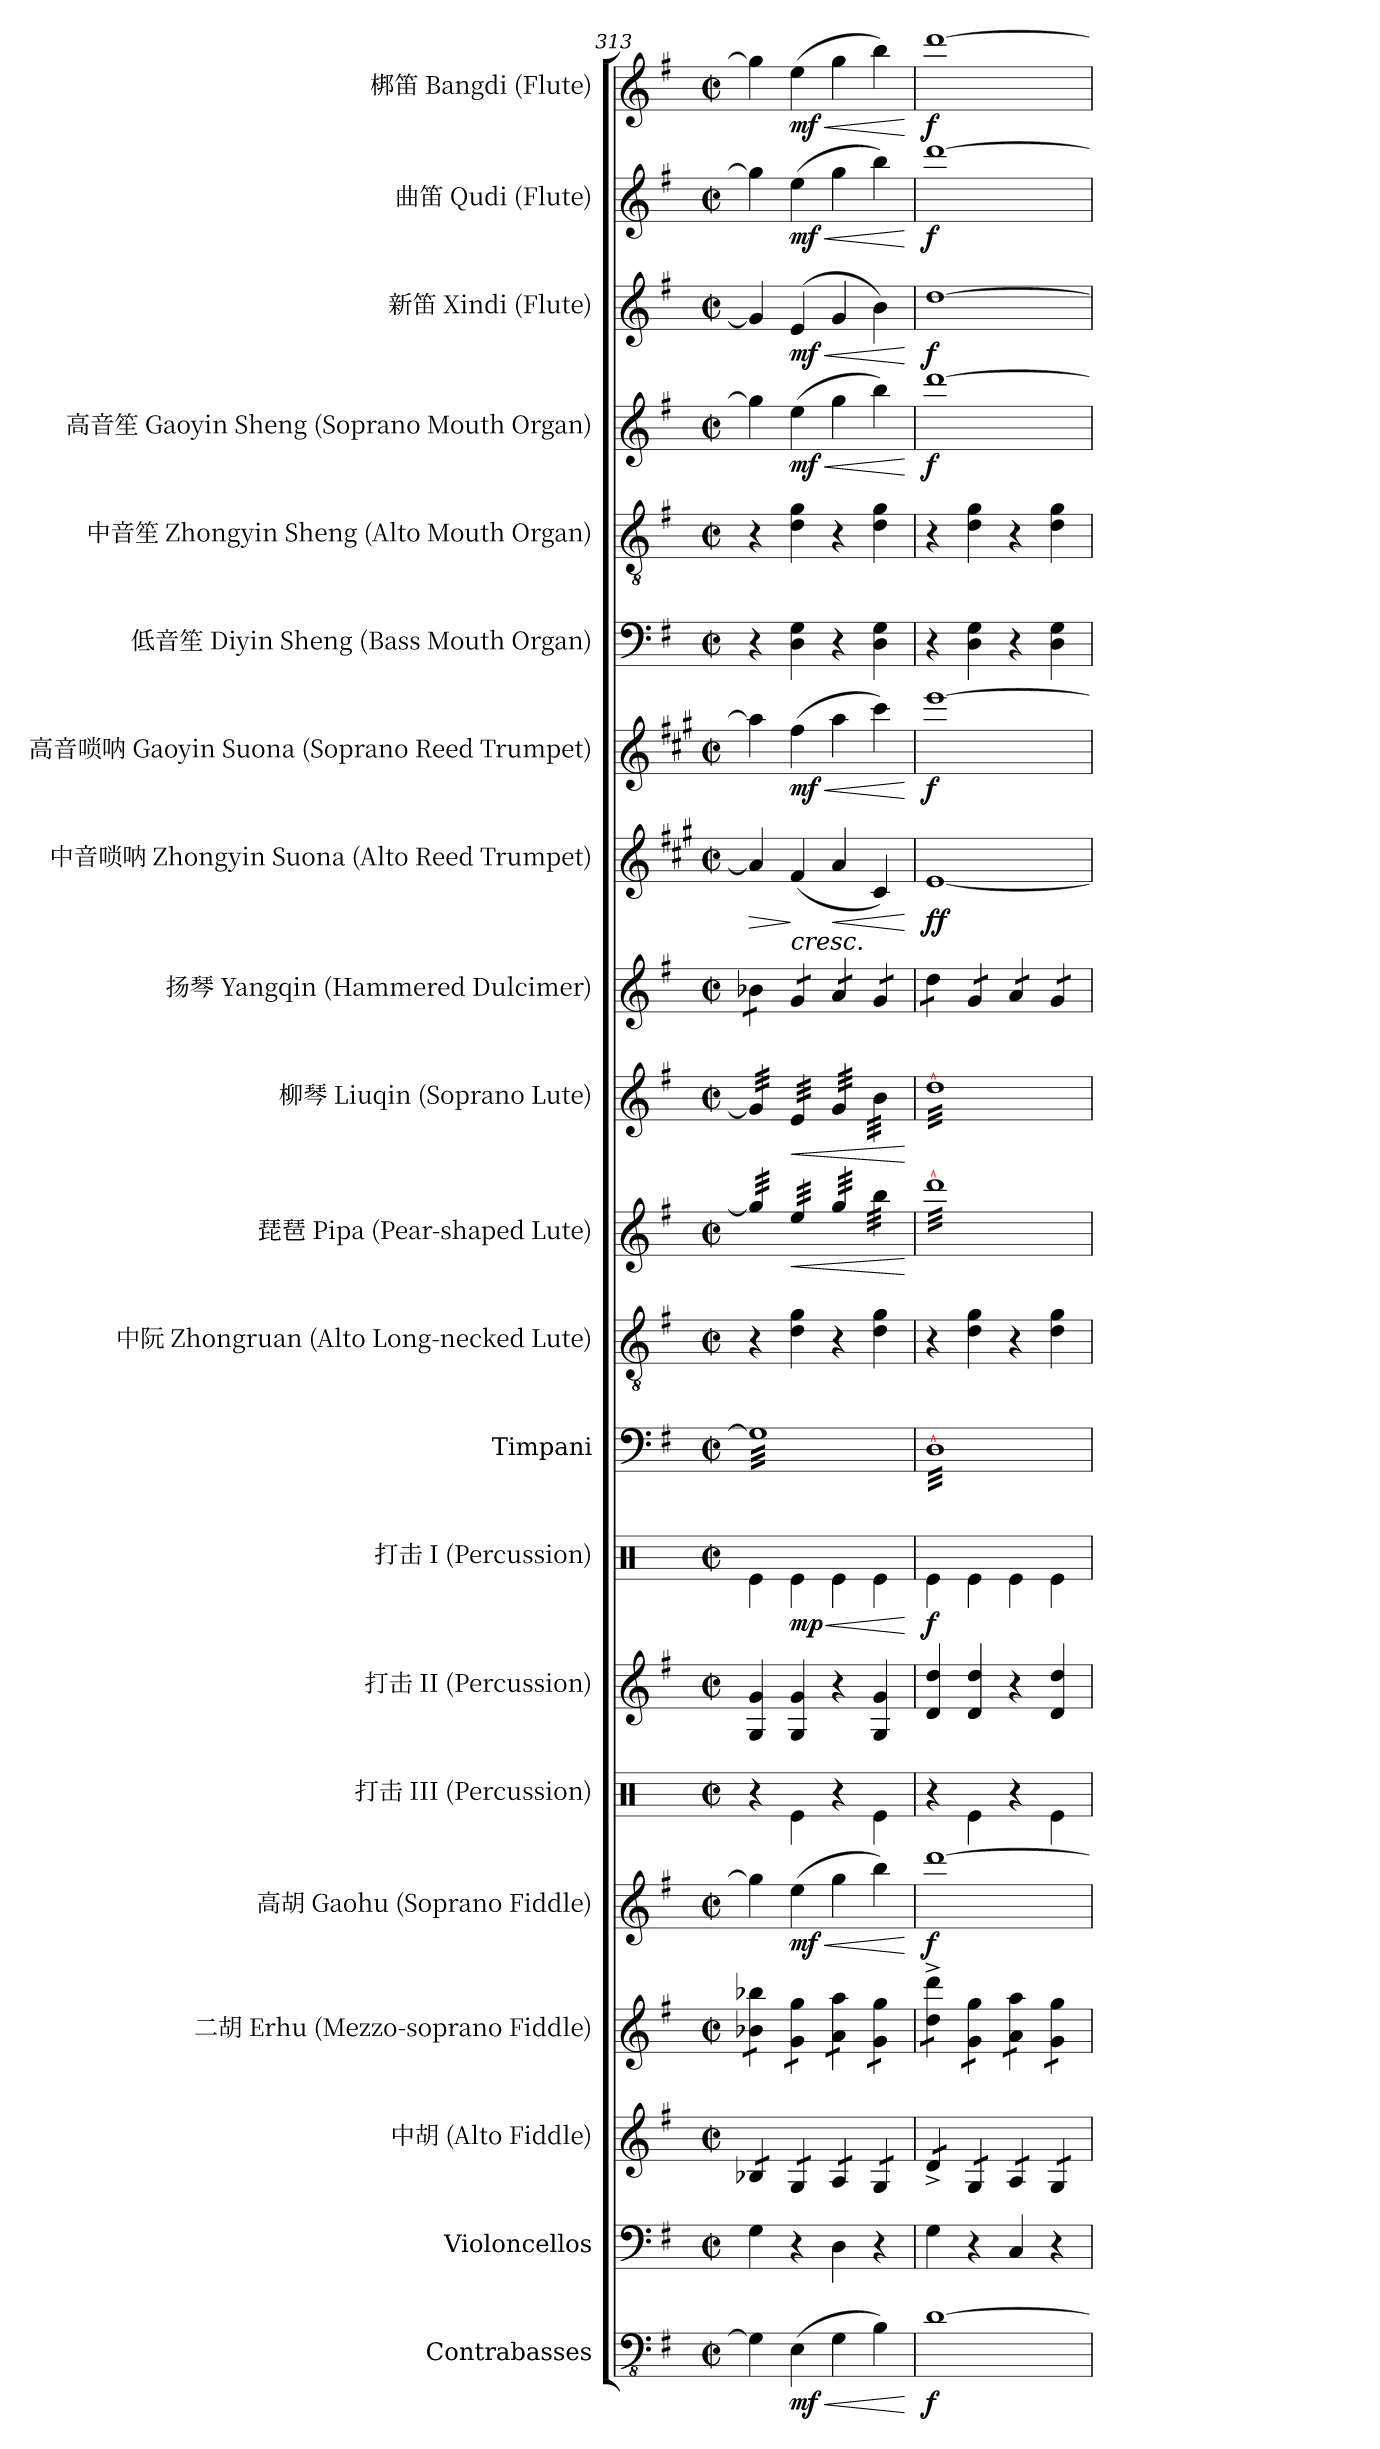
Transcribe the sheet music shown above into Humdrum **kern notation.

**kern	**dynam	**kern	**kern	**kern	**kern	**dynam	**kern	**kern	**kern	**dynam	**kern	**kern	**kern	**dynam	**kern	**dynam	**kern	**kern	**dynam	**kern	**dynam	**kern	**kern	**kern	**dynam	**kern	**dynam	**kern	**dynam	**kern	**dynam
*part21	*part21	*part20	*part19	*part18	*part17	*part17	*part16	*part15	*part14	*part14	*part13	*part12	*part11	*part11	*part10	*part10	*part9	*part8	*part8	*part7	*part7	*part6	*part5	*part4	*part4	*part3	*part3	*part2	*part2	*part1	*part1
*staff21	*staff21	*staff20	*staff19	*staff18	*staff17	*staff17	*staff16	*staff15	*staff14	*staff14	*staff13	*staff12	*staff11	*staff11	*staff10	*staff10	*staff9	*staff8	*staff8	*staff7	*staff7	*staff6	*staff5	*staff4	*staff4	*staff3	*staff3	*staff2	*staff2	*staff1	*staff1
*I"Contrabasses	*	*I"Violoncellos	*I"中胡 (Alto Fiddle)	*I"二胡 Erhu (Mezzo-soprano Fiddle)	*I"高胡 Gaohu (Soprano Fiddle)	*	*I"打击 III (Percussion)	*I"打击 II (Percussion)	*I"打击 I (Percussion)	*	*I"Timpani	*I"中阮 Zhongruan (Alto Long-necked Lute)	*I"琵琶 Pipa (Pear-shaped Lute)	*	*I"柳琴 Liuqin (Soprano Lute)	*	*I"扬琴 Yangqin  (Hammered Dulcimer)	*I"中音唢呐 Zhongyin Suona (Alto Reed Trumpet)	*	*I"高音唢呐 Gaoyin Suona (Soprano Reed Trumpet)	*	*I"低音笙 Diyin Sheng (Bass Mouth Organ)	*I"中音笙 Zhongyin Sheng (Alto Mouth Organ)	*I"高音笙 Gaoyin Sheng (Soprano Mouth Organ)	*	*I"新笛 Xindi (Flute)	*	*I"曲笛 Qudi (Flute)	*	*I"梆笛 Bangdi (Flute)	*
*I'Cbs.	*	*I'Vcs.	*	*	*	*	*I'打击 III	*I'打击 II	*I'打击 I	*	*I'Timp.	*	*	*	*	*	*	*	*	*	*	*	*	*	*	*	*	*	*	*	*
*clefFv4	*	*clefF4	*clefG2	*clefG2	*clefG2	*	*clefX	*clefG2	*clefX	*	*clefF4	*clefGv2	*clefG2	*	*clefG2	*	*clefG2	*clefG2	*	*clefG2	*	*clefF4	*clefGv2	*clefG2	*	*clefG2	*	*clefG2	*	*clefG2	*
*	*	*	*	*	*	*	*	*	*	*	*	*	*ITrd7c12	*	*	*	*	*ITrd1c2	*	*ITrd1c2	*	*	*	*	*	*	*	*	*	*	*
*k[f#]	*	*k[f#]	*k[f#]	*k[f#]	*k[f#]	*	*k[]	*k[f#]	*k[]	*	*k[f#]	*k[f#]	*k[f#]	*	*k[f#]	*	*k[f#]	*k[f#]	*	*k[f#]	*	*k[f#]	*k[f#]	*k[f#]	*	*k[f#]	*	*k[f#]	*	*k[f#]	*
*M2/2	*	*M2/2	*M2/2	*M2/2	*M2/2	*	*M2/2	*M2/2	*M2/2	*	*M2/2	*M2/2	*M2/2	*	*M2/2	*	*M2/2	*M2/2	*	*M2/2	*	*M2/2	*M2/2	*M2/2	*	*M2/2	*	*M2/2	*	*M2/2	*
*met(c|)	*	*met(c|)	*met(c|)	*met(c|)	*met(c|)	*	*met(c|)	*met(c|)	*met(c|)	*	*met(c|)	*met(c|)	*met(c|)	*	*met(c|)	*	*met(c|)	*met(c|)	*	*met(c|)	*	*met(c|)	*met(c|)	*met(c|)	*	*met(c|)	*	*met(c|)	*	*met(c|)	*
=313	=313	=313	=313	=313	=313	=313	=313	=313	=313	=313	=313	=313	=313	=313	=313	=313	=313	=313	=313	=313	=313	=313	=313	=313	=313	=313	=313	=313	=313	=313	=313
!	!	!	!	!	!	!	!	!	!	!	!	!	!	!	!	!	!	!	!LO:HP:b	!	!	!	!	!	!	!	!	!	!	!	!
*	*	*	*tremolo	*	*	*	*	*	*	*	*	*	*	*	*	*	*	*	*	*	*	*	*	*	*	*	*	*	*	*	*
*	*	*	*	*tremolo	*	*	*	*	*	*	*	*	*	*	*	*	*	*	*	*	*	*	*	*	*	*	*	*	*	*	*
*	*	*	*	*	*	*	*	*	*	*	*tremolo	*	*	*	*	*	*	*	*	*	*	*	*	*	*	*	*	*	*	*	*
*	*	*	*	*	*	*	*	*	*	*	*	*	*tremolo	*	*	*	*	*	*	*	*	*	*	*	*	*	*	*	*	*	*
*	*	*	*	*	*	*	*	*	*	*	*	*	*	*	*tremolo	*	*	*	*	*	*	*	*	*	*	*	*	*	*	*	*
*	*	*	*	*	*	*	*	*	*	*	*	*	*	*	*	*	*tremolo	*	*	*	*	*	*	*	*	*	*	*	*	*	*
4GG\]	.	4G\	8B-X/L	8b-X\ 8bb-X\L	4gg\]	.	4r	4G/ 4g/	4Re\	.	32G]LLL	4r	32g/]LLL	.	32g/]LLL	.	8b-X\L	4g/]	>	4gg\]	.	4r	4r	4gg\]	.	4g/]	.	4gg\]	.	4gg\]	.
.	.	.	.	.	.	.	.	.	.	.	32G	.	32g/	.	32g/	.	.	.	.	.	.	.	.	.	.	.	.	.	.	.	.
.	.	.	.	.	.	.	.	.	.	.	32G	.	32g/	.	32g/	.	.	.	.	.	.	.	.	.	.	.	.	.	.	.	.
.	.	.	.	.	.	.	.	.	.	.	32G	.	32g/	.	32g/	.	.	.	.	.	.	.	.	.	.	.	.	.	.	.	.
.	.	.	8B-X/J	8b-X\ 8bb-X\J	.	.	.	.	.	.	32G	.	32g/	.	32g/	.	8b-X\J	.	.	.	.	.	.	.	.	.	.	.	.	.	.
.	.	.	.	.	.	.	.	.	.	.	32G	.	32g/	.	32g/	.	.	.	.	.	.	.	.	.	.	.	.	.	.	.	.
.	.	.	.	.	.	.	.	.	.	.	32G	.	32g/	.	32g/	.	.	.	.	.	.	.	.	.	.	.	.	.	.	.	.
.	.	.	.	.	.	.	.	.	.	.	32G	.	32g/JJJ	.	32g/JJJ	.	.	.	.	.	.	.	.	.	.	.	.	.	.	.	.
!	!LO:HP:b	!	!	!	!	!LO:HP:b	!	!	!	!LO:HP:b	!	!	!	!LO:HP:b	!	!LO:HP:b	!	!	!LO:HP:n=1:b	!	!LO:HP:b	!	!	!	!LO:HP:b	!	!LO:HP:b	!	!LO:HP:b	!	!LO:HP:b
!	!LO:DY:n=1:b	!	!	!	!	!LO:DY:n=1:b	!	!	!	!LO:DY:n=1:b	!	!	!	!	!	!	!	!	!LO:DY:n=1:b	!	!	!	!	!	!	!	!	!	!	!	!
!	!	!	!	!	!	!	!	!	!	!	!	!	!	!	!	!	!	!	!LO:DY:n=2:b	!	!LO:DY:n=1:b	!	!	!	!LO:DY:n=1:b	!	!LO:DY:n=1:b	!	!LO:DY:n=1:b	!	!LO:DY:n=1:b
(4EE\	< mf	4r	8G/L	8g\ 8gg\L	(4ee\	< mf	4Re\	4G/ 4g/	4Re\	< mp	32G	4d\ 4g\	(32e/LLL	<	(32e/LLL	<	8g/L	(4e/	] < mf mf	(4ee\	< mf	4D\ 4G\	4d\ 4g\	(4ee\	< mf	(4e/	< mf	(4ee\	< mf	(4ee\	< mf
.	.	.	.	.	.	.	.	.	.	.	32G	.	(32e/	.	(32e/	.	.	.	.	.	.	.	.	.	.	.	.	.	.	.	.
.	.	.	.	.	.	.	.	.	.	.	32G	.	(32e/	.	(32e/	.	.	.	.	.	.	.	.	.	.	.	.	.	.	.	.
.	.	.	.	.	.	.	.	.	.	.	32G	.	(32e/	.	(32e/	.	.	.	.	.	.	.	.	.	.	.	.	.	.	.	.
.	.	.	8G/J	8g\ 8gg\J	.	.	.	.	.	.	32G	.	(32e/	.	(32e/	.	8g/J	.	.	.	.	.	.	.	.	.	.	.	.	.	.
.	.	.	.	.	.	.	.	.	.	.	32G	.	(32e/	.	(32e/	.	.	.	.	.	.	.	.	.	.	.	.	.	.	.	.
.	.	.	.	.	.	.	.	.	.	.	32G	.	(32e/	.	(32e/	.	.	.	.	.	.	.	.	.	.	.	.	.	.	.	.
.	.	.	.	.	.	.	.	.	.	.	32G	.	(32e/JJJ	.	(32e/JJJ	.	.	.	.	.	.	.	.	.	.	.	.	.	.	.	.
!	!	!	!	!	!	!	!	!	!	!	!	!	!	!	!	!	!	!	!LO:HP:b	!	!	!	!	!	!	!	!	!	!	!	!
4GG\	.	4D\	8A/L	8a\ 8aa\L	4gg\	.	4r	4r	4Re\	.	32G	4r	32g/LLL	.	32g/LLL	.	8a/L	4g/	<	4gg\	.	4r	4r	4gg\	.	4g/	.	4gg\	.	4gg\	.
.	.	.	.	.	.	.	.	.	.	.	32G	.	32g/	.	32g/	.	.	.	.	.	.	.	.	.	.	.	.	.	.	.	.
.	.	.	.	.	.	.	.	.	.	.	32G	.	32g/	.	32g/	.	.	.	.	.	.	.	.	.	.	.	.	.	.	.	.
.	.	.	.	.	.	.	.	.	.	.	32G	.	32g/	.	32g/	.	.	.	.	.	.	.	.	.	.	.	.	.	.	.	.
.	.	.	8A/J	8a\ 8aa\J	.	.	.	.	.	.	32G	.	32g/	.	32g/	.	8a/J	.	.	.	.	.	.	.	.	.	.	.	.	.	.
.	.	.	.	.	.	.	.	.	.	.	32G	.	32g/	.	32g/	.	.	.	.	.	.	.	.	.	.	.	.	.	.	.	.
.	.	.	.	.	.	.	.	.	.	.	32G	.	32g/	.	32g/	.	.	.	.	.	.	.	.	.	.	.	.	.	.	.	.
.	.	.	.	.	.	.	.	.	.	.	32G	.	32g/JJJ	.	32g/JJJ	.	.	.	.	.	.	.	.	.	.	.	.	.	.	.	.
4BB\)	.	4r	8G/L	8g\ 8gg\L	4bb\)	.	4Re\	4G/ 4g/	4Re\	.	32G	4d\ 4g\	32b\)LLL	.	32b\)LLL	.	8g/L	4B/)	.	4bb\)	.	4D\ 4G\	4d\ 4g\	4bb\)	.	4b\)	.	4bb\)	.	4bb\)	.
.	.	.	.	.	.	.	.	.	.	.	32G	.	32b\)	.	32b\)	.	.	.	.	.	.	.	.	.	.	.	.	.	.	.	.
.	.	.	.	.	.	.	.	.	.	.	32G	.	32b\)	.	32b\)	.	.	.	.	.	.	.	.	.	.	.	.	.	.	.	.
.	.	.	.	.	.	.	.	.	.	.	32G	.	32b\)	.	32b\)	.	.	.	.	.	.	.	.	.	.	.	.	.	.	.	.
.	.	.	8G/J	8g\ 8gg\J	.	.	.	.	.	.	32G	.	32b\)	.	32b\)	.	8g/J	.	.	.	.	.	.	.	.	.	.	.	.	.	.
.	.	.	.	.	.	.	.	.	.	.	32G	.	32b\)	.	32b\)	.	.	.	.	.	.	.	.	.	.	.	.	.	.	.	.
.	.	.	.	.	.	.	.	.	.	.	32G	.	32b\)	.	32b\)	.	.	.	.	.	.	.	.	.	.	.	.	.	.	.	.
.	.	.	.	.	.	.	.	.	.	.	32GJJJ	.	32b\)JJJ	.	32b\)JJJ	.	.	.	.	.	.	.	.	.	.	.	.	.	.	.	.
.	[	.	.	.	.	[	.	.	.	[	.	.	.	[	.	[	.	.	[ [	.	[	.	.	.	[	.	[	.	[	.	[
=314	=314	=314	=314	=314	=314	=314	=314	=314	=314	=314	=314	=314	=314	=314	=314	=314	=314	=314	=314	=314	=314	=314	=314	=314	=314	=314	=314	=314	=314	=314	=314
!	!LO:DY:b	!	!	!	!	!LO:DY:b	!	!	!	!LO:DY:b	!	!	!	!	!	!	!	!	!LO:DY:b	!	!	!	!	!	!	!	!	!	!	!	!
!	!	!	!	!	!	!	!	!	!	!	!	!	!	!	!	!	!	!	!LO:DY:n=1:b	!	!LO:DY:b	!	!	!	!LO:DY:b	!	!LO:DY:b	!	!LO:DY:b	!	!LO:DY:b
[1D	f	4G\	8d^/L	8dd\^ 8ddd\^L	[1ddd	f	4r	4d/ 4dd/	4Re\	f	[32DLLL	4r	[32ddLLL	.	[32ddLLL	.	8dd\L	[1d	f f	[1ddd	f	4r	4r	[1ddd	f	[1dd	f	[1ddd	f	[1ddd	f
.	.	.	.	.	.	.	.	.	.	.	32D	.	32dd	.	32dd	.	.	.	.	.	.	.	.	.	.	.	.	.	.	.	.
.	.	.	.	.	.	.	.	.	.	.	32D	.	32dd	.	32dd	.	.	.	.	.	.	.	.	.	.	.	.	.	.	.	.
.	.	.	.	.	.	.	.	.	.	.	32D	.	32dd	.	32dd	.	.	.	.	.	.	.	.	.	.	.	.	.	.	.	.
.	.	.	8d^/J	8dd\^ 8ddd\^J	.	.	.	.	.	.	32D	.	32dd	.	32dd	.	8dd\J	.	.	.	.	.	.	.	.	.	.	.	.	.	.
.	.	.	.	.	.	.	.	.	.	.	32D	.	32dd	.	32dd	.	.	.	.	.	.	.	.	.	.	.	.	.	.	.	.
.	.	.	.	.	.	.	.	.	.	.	32D	.	32dd	.	32dd	.	.	.	.	.	.	.	.	.	.	.	.	.	.	.	.
.	.	.	.	.	.	.	.	.	.	.	32D	.	32dd	.	32dd	.	.	.	.	.	.	.	.	.	.	.	.	.	.	.	.
.	.	4r	8G/L	8g\ 8gg\L	.	.	4Re\	4d/ 4dd/	4Re\	.	32D	4d\ 4g\	32dd	.	32dd	.	8g/L	.	.	.	.	4D\ 4G\	4d\ 4g\	.	.	.	.	.	.	.	.
.	.	.	.	.	.	.	.	.	.	.	32D	.	32dd	.	32dd	.	.	.	.	.	.	.	.	.	.	.	.	.	.	.	.
.	.	.	.	.	.	.	.	.	.	.	32D	.	32dd	.	32dd	.	.	.	.	.	.	.	.	.	.	.	.	.	.	.	.
.	.	.	.	.	.	.	.	.	.	.	32D	.	32dd	.	32dd	.	.	.	.	.	.	.	.	.	.	.	.	.	.	.	.
.	.	.	8G/J	8g\ 8gg\J	.	.	.	.	.	.	32D	.	32dd	.	32dd	.	8g/J	.	.	.	.	.	.	.	.	.	.	.	.	.	.
.	.	.	.	.	.	.	.	.	.	.	32D	.	32dd	.	32dd	.	.	.	.	.	.	.	.	.	.	.	.	.	.	.	.
.	.	.	.	.	.	.	.	.	.	.	32D	.	32dd	.	32dd	.	.	.	.	.	.	.	.	.	.	.	.	.	.	.	.
.	.	.	.	.	.	.	.	.	.	.	32D	.	32dd	.	32dd	.	.	.	.	.	.	.	.	.	.	.	.	.	.	.	.
.	.	4C/	8A/L	8a\ 8aa\L	.	.	4r	4r	4Re\	.	32D	4r	32dd	.	32dd	.	8a/L	.	.	.	.	4r	4r	.	.	.	.	.	.	.	.
.	.	.	.	.	.	.	.	.	.	.	32D	.	32dd	.	32dd	.	.	.	.	.	.	.	.	.	.	.	.	.	.	.	.
.	.	.	.	.	.	.	.	.	.	.	32D	.	32dd	.	32dd	.	.	.	.	.	.	.	.	.	.	.	.	.	.	.	.
.	.	.	.	.	.	.	.	.	.	.	32D	.	32dd	.	32dd	.	.	.	.	.	.	.	.	.	.	.	.	.	.	.	.
.	.	.	8A/J	8a\ 8aa\J	.	.	.	.	.	.	32D	.	32dd	.	32dd	.	8a/J	.	.	.	.	.	.	.	.	.	.	.	.	.	.
.	.	.	.	.	.	.	.	.	.	.	32D	.	32dd	.	32dd	.	.	.	.	.	.	.	.	.	.	.	.	.	.	.	.
.	.	.	.	.	.	.	.	.	.	.	32D	.	32dd	.	32dd	.	.	.	.	.	.	.	.	.	.	.	.	.	.	.	.
.	.	.	.	.	.	.	.	.	.	.	32D	.	32dd	.	32dd	.	.	.	.	.	.	.	.	.	.	.	.	.	.	.	.
.	.	4r	8G/L	8g\ 8gg\L	.	.	4Re\	4d/ 4dd/	4Re\	.	32D	4d\ 4g\	32dd	.	32dd	.	8g/L	.	.	.	.	4D\ 4G\	4d\ 4g\	.	.	.	.	.	.	.	.
.	.	.	.	.	.	.	.	.	.	.	32D	.	32dd	.	32dd	.	.	.	.	.	.	.	.	.	.	.	.	.	.	.	.
.	.	.	.	.	.	.	.	.	.	.	32D	.	32dd	.	32dd	.	.	.	.	.	.	.	.	.	.	.	.	.	.	.	.
.	.	.	.	.	.	.	.	.	.	.	32D	.	32dd	.	32dd	.	.	.	.	.	.	.	.	.	.	.	.	.	.	.	.
.	.	.	8G/J	8g\ 8gg\J	.	.	.	.	.	.	32D	.	32dd	.	32dd	.	8g/J	.	.	.	.	.	.	.	.	.	.	.	.	.	.
*	*	*	*	*	*	*	*	*	*	*	*	*	*	*	*	*	*Xtremolo	*	*	*	*	*	*	*	*	*	*	*	*	*	*
*	*	*	*	*Xtremolo	*	*	*	*	*	*	*	*	*	*	*	*	*	*	*	*	*	*	*	*	*	*	*	*	*	*	*
*	*	*	*Xtremolo	*	*	*	*	*	*	*	*	*	*	*	*	*	*	*	*	*	*	*	*	*	*	*	*	*	*	*	*
.	.	.	.	.	.	.	.	.	.	.	32D	.	32dd	.	32dd	.	.	.	.	.	.	.	.	.	.	.	.	.	.	.	.
.	.	.	.	.	.	.	.	.	.	.	32D	.	32dd	.	32dd	.	.	.	.	.	.	.	.	.	.	.	.	.	.	.	.
.	.	.	.	.	.	.	.	.	.	.	32DJJJ	.	32ddJJJ	.	32ddJJJ	.	.	.	.	.	.	.	.	.	.	.	.	.	.	.	.
*	*	*	*	*	*	*	*	*	*	*	*	*	*	*	*Xtremolo	*	*	*	*	*	*	*	*	*	*	*	*	*	*	*	*
*	*	*	*	*	*	*	*	*	*	*	*	*	*Xtremolo	*	*	*	*	*	*	*	*	*	*	*	*	*	*	*	*	*	*
*	*	*	*	*	*	*	*	*	*	*	*Xtremolo	*	*	*	*	*	*	*	*	*	*	*	*	*	*	*	*	*	*	*	*
=	=	=	=	=	=	=	=	=	=	=	=	=	=	=	=	=	=	=	=	=	=	=	=	=	=	=	=	=	=	=	=
*-	*-	*-	*-	*-	*-	*-	*-	*-	*-	*-	*-	*-	*-	*-	*-	*-	*-	*-	*-	*-	*-	*-	*-	*-	*-	*-	*-	*-	*-	*-	*-
